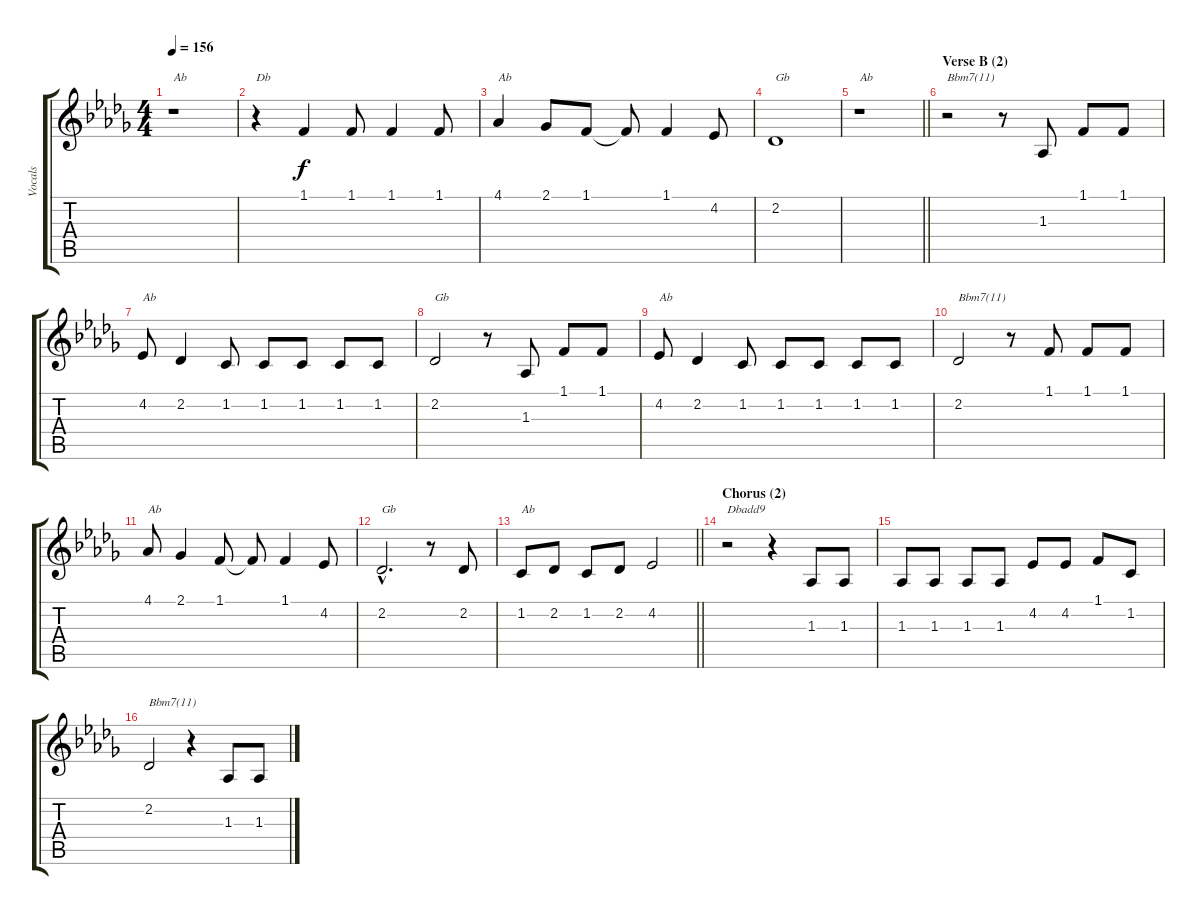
\track ("Vocals" "Vocals") {instrument sopranosax}
\staff {score tabs}
\tuning (E4 B3 G3 D3 A2 E2) {hide}
\ts (4 4)
\tempo 156
\clef g2
\ks db
r.1{txt "Ab" dy f} |
r.4{txt "Db"} 1.1.4 1.1.8 1.1.4 1.1.8 |
4.1.4{txt "Ab"} 2.1.8 1.1.8 1.1{t}.8 1.1.4 4.2.8 |
2.2.1{txt "Gb"} |
\barLineRight lightlight
r.1{txt "Ab"} |
\section ("" "Verse B (2)")
r.2{txt "Bbm7(11)"} r.8 1.3.8 1.1.8 1.1.8 |
4.2.8{txt "Ab"} 2.2.4 1.2.8 1.2.8 1.2.8 1.2.8 1.2.8 |
2.2.2{txt "Gb"} r.8 1.3.8 1.1.8 1.1.8 |
4.2.8{txt "Ab"} 2.2.4 1.2.8 1.2.8 1.2.8 1.2.8 1.2.8 |
2.2.2{txt "Bbm7(11)"} r.8 1.1.8 1.1.8 1.1.8 |
4.1.8{txt "Ab"} 2.1.4 1.1.8 1.1{t}.8 1.1.4 4.2.8 |
2.2{hac}.2{d txt "Gb"} r.8 2.2.8 |
\barLineRight lightlight
1.2.8{txt "Ab"} 2.2.8 1.2.8 2.2.8 4.2.2 |
\section ("" "Chorus (2)")
r.2{txt "Dbadd9"} r.4 1.3.8 1.3.8 |
1.3.8 1.3.8 1.3.8 1.3.8 4.2.8 4.2.8 1.1.8 1.2.8 |
2.2.2{txt "Bbm7(11)"} r.4 1.3.8 1.3.8
